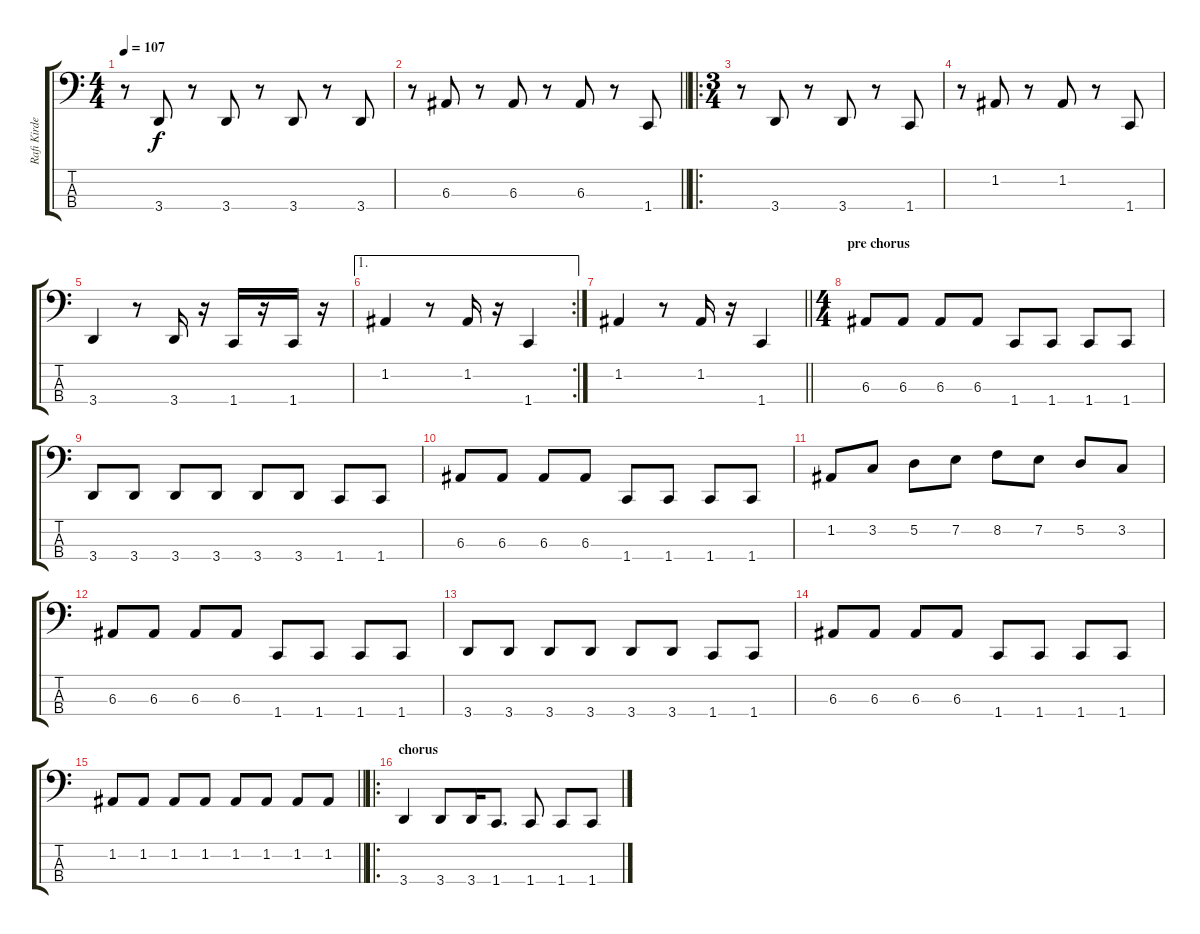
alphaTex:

\track ("Rafi Kirder" "Rafi Kirde") {instrument electricbasspick}
\staff {score tabs}
\tuning (D2 A1 E1 B0) {hide}
\ts (4 4)
\tempo 107
\clef f4
\ks c
r.8{dy f} 3.4.8 r.8 3.4.8 r.8 3.4.8 r.8 3.4.8 |
\barLineRight lightlight
r.8 6.3.8 r.8 6.3.8 r.8 6.3.8 r.8 1.4.8 |
\ro
\ts (3 4)
\section ("" "")
r.8 3.4.8 r.8 3.4.8 r.8 1.4.8 |
r.8 1.2.8 r.8 1.2.8 r.8 1.4.8 |
3.4.4 r.8 3.4.16 r.16 1.4.16 r.16 1.4.16 r.16 |
\ae 1
\rc 2
1.2.4 r.8 1.2.16 r.16 1.4.4 |
\barLineRight lightlight
1.2.4 r.8 1.2.16 r.16 1.4.4 |
\ts (4 4)
\section ("" "pre chorus")
6.3.8 6.3.8 6.3.8 6.3.8 1.4.8 1.4.8 1.4.8 1.4.8 |
3.4.8 3.4.8 3.4.8 3.4.8 3.4.8 3.4.8 1.4.8 1.4.8 |
6.3.8 6.3.8 6.3.8 6.3.8 1.4.8 1.4.8 1.4.8 1.4.8 |
1.2.8 3.2.8 5.2.8 7.2.8 8.2.8 7.2.8 5.2.8 3.2.8 |
6.3.8 6.3.8 6.3.8 6.3.8 1.4.8 1.4.8 1.4.8 1.4.8 |
3.4.8 3.4.8 3.4.8 3.4.8 3.4.8 3.4.8 1.4.8 1.4.8 |
6.3.8 6.3.8 6.3.8 6.3.8 1.4.8 1.4.8 1.4.8 1.4.8 |
\barLineRight lightlight
1.2.8 1.2.8 1.2.8 1.2.8 1.2.8 1.2.8 1.2.8 1.2.8 |
\ro
\section ("" "chorus")
3.4.4 3.4.8 3.4.16 1.4.8{d} 1.4.8 1.4.8 1.4.8
